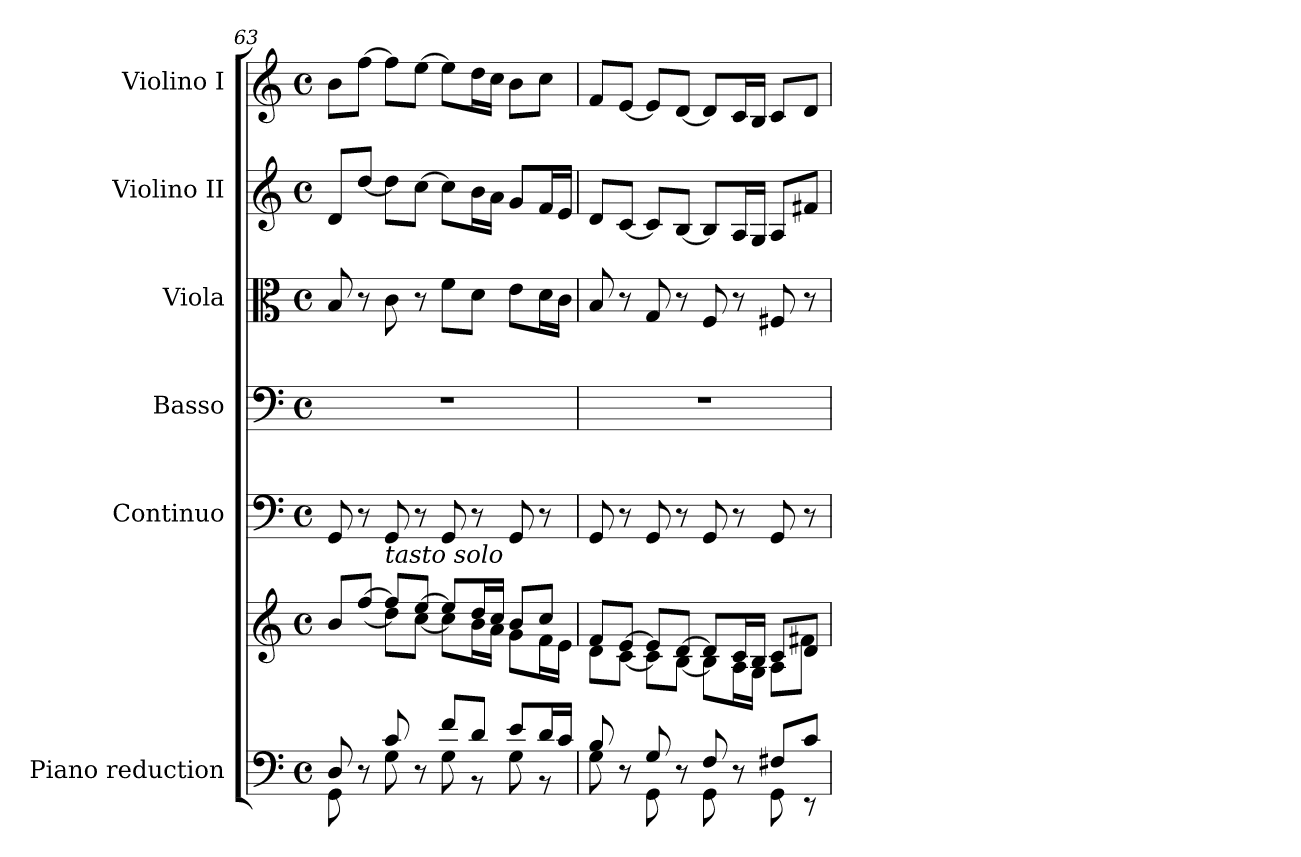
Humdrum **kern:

**kern	**kern	**kern	**kern	**kern	**kern	**kern
*part6	*part6	*part5	*part4	*part3	*part2	*part1
*staff7	*staff6	*staff5	*staff4	*staff3	*staff2	*staff1
*I"Piano reduction	*	*I"Continuo	*I"Basso	*I"Viola	*I"Violino II	*I"Violino I
*I'Pno	*	*	*	*I'Vla	*I'Vln	*I'Vln
!!LO:LB:g=z
*clefF4	*clefG2	*clefF4	*clefF4	*clefC3	*clefG2	*clefG2
*k[]	*k[]	*k[]	*k[]	*k[]	*k[]	*k[]
*M4/4	*M4/4	*M4/4	*M4/4	*M4/4	*M4/4	*M4/4
*met(c)	*met(c)	*met(c)	*met(c)	*met(c)	*met(c)	*met(c)
=63	=63	=63	=63	=63	=63	=63
*^	*^	*	*	*	*	*
*	*^	*	*	*	*	*	*	*
8D/L	8ryy	8GG\	8b/L	8ryy	8GG/	1r	8B/	8d/L	8b\L
2..ryy	8r	8ryy	[8ff/J	[8dd\J	8r	.	8r	[8dd/J	[8ff\J
!	!	!	!	!	!LO:TX:b:i:t=tasto solo	!	!	!	!
.	8c/	8G\	8ff/L]	8dd\L]	8GG/	.	8c\	8dd\L]	8ff\L]
.	8r	8ryy	[8ee/J	[8cc\J	8r	.	8r	[8cc\J	[8ee\J
.	8f/L	8G\	8ee/L]	8cc\L]	8GG/	.	8f\L	8cc\L]	8ee\L]
.	8d/J	8r	16dd/L	16b\L	8r	.	8d\J	16b\L	16dd\L
.	.	.	16cc/JJ	16a\JJ	.	.	.	16a\JJ	16cc\JJ
.	8e/L	8G\	8b/L	8g\L	8GG/	.	8e\L	8g/L	8b\L
.	16d/L	8r	8cc/J	16f\L	8r	.	16d\L	16f/L	8cc\J
.	16c/JJ	.	.	16e\JJ	.	.	16c\JJ	16e/JJ	.
*	*v	*v	*	*	*	*	*	*	*
=64	=64	=64	=64	=64	=64	=64	=64	=64
8B/	8G\	8f/L	8d\L	8GG/	1r	8B/	8d/L	8f/L
8r	8ryy	[8e/J	[8c\J	8r	.	8r	[8c/J	[8e/J
8G/	8GG\	8e/L]	8c\L]	8GG/	.	8G/	8c/L]	8e/L]
8r	8ryy	[8d/J	[8B\J	8r	.	8r	[8B/J	[8d/J
8F/	8GG\	8d/L]	8B\L]	8GG/	.	8F/	8B/L]	8d/L]
8r	8ryy	16c/L	16A\L	8r	.	8r	16A/L	16c/L
.	.	16B/JJ	16G\JJ	.	.	.	16G/JJ	16B/JJ
8F#X/L	8GG\	8c/L	8A\L	8GG/	.	8F#X/	8A/L	8c/L
8c/J	8r	8d/J	8f#X\J	8r	.	8r	8f#X/J	8d/J
*v	*v	*	*	*	*	*	*	*
*	*v	*v	*	*	*	*	*
=	=	=	=	=	=	=
*-	*-	*-	*-	*-	*-	*-
